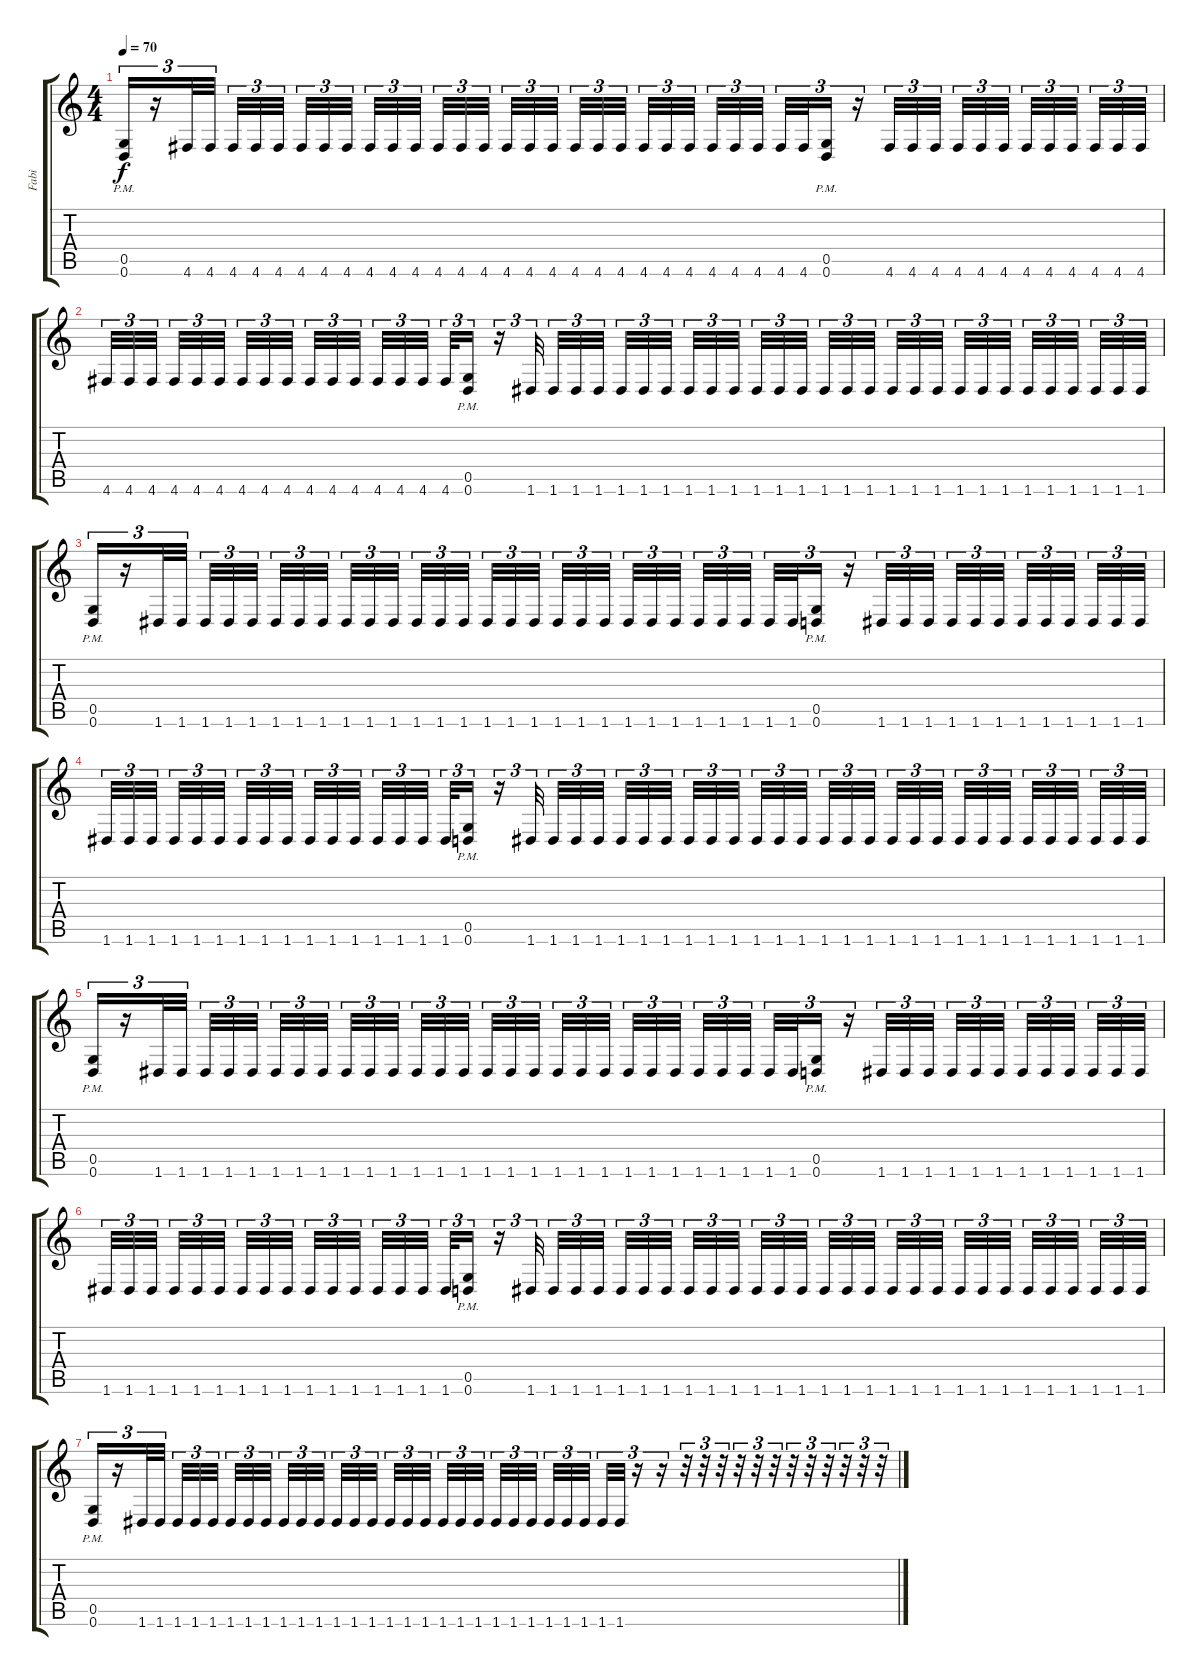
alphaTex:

\track ("Fabi" "Fabi") {instrument distortionguitar}
\staff {score tabs}
\tuning (D4 A3 F3 C3 G2 D2) {hide}
\ts (4 4)
\tempo 70
\clef g2
\ks c
(0.5{pm} 0.6{pm}).16{tu (3 2) dy f} r.16{tu (3 2)} 4.6.32{tu (3 2)} 4.6.32{tu (3 2) beam splitsecondary} 4.6.32{tu (3 2)} 4.6.32{tu (3 2)} 4.6.32{tu (3 2) beam splitsecondary} 4.6.32{tu (3 2)} 4.6.32{tu (3 2)} 4.6.32{tu (3 2)} 4.6.32{tu (3 2)} 4.6.32{tu (3 2)} 4.6.32{tu (3 2) beam splitsecondary} 4.6.32{tu (3 2)} 4.6.32{tu (3 2)} 4.6.32{tu (3 2) beam splitsecondary} 4.6.32{tu (3 2)} 4.6.32{tu (3 2)} 4.6.32{tu (3 2) beam splitsecondary} 4.6.32{tu (3 2)} 4.6.32{tu (3 2)} 4.6.32{tu (3 2)} 4.6.32{tu (3 2)} 4.6.32{tu (3 2)} 4.6.32{tu (3 2) beam splitsecondary} 4.6.32{tu (3 2)} 4.6.32{tu (3 2)} 4.6.32{tu (3 2) beam splitsecondary} 4.6.32{tu (3 2)} 4.6.32{tu (3 2)} (0.5{pm} 0.6{pm}).16{tu (3 2)} r.16{tu (3 2)} 4.6.32{tu (3 2)} 4.6.32{tu (3 2)} 4.6.32{tu (3 2) beam splitsecondary} 4.6.32{tu (3 2)} 4.6.32{tu (3 2)} 4.6.32{tu (3 2) beam splitsecondary} 4.6.32{tu (3 2)} 4.6.32{tu (3 2)} 4.6.32{tu (3 2) beam splitsecondary} 4.6.32{tu (3 2)} 4.6.32{tu (3 2)} 4.6.32{tu (3 2)} |
4.6.32{tu (3 2)} 4.6.32{tu (3 2)} 4.6.32{tu (3 2) beam splitsecondary} 4.6.32{tu (3 2)} 4.6.32{tu (3 2)} 4.6.32{tu (3 2) beam splitsecondary} 4.6.32{tu (3 2)} 4.6.32{tu (3 2)} 4.6.32{tu (3 2) beam splitsecondary} 4.6.32{tu (3 2)} 4.6.32{tu (3 2)} 4.6.32{tu (3 2)} 4.6.32{tu (3 2)} 4.6.32{tu (3 2)} 4.6.32{tu (3 2) beam splitsecondary} 4.6.32{tu (3 2)} (0.5{pm} 0.6{pm}).16{tu (3 2)} r.16{tu (3 2)} 1.6.32{tu (3 2) beam splitsecondary} 1.6.32{tu (3 2)} 1.6.32{tu (3 2)} 1.6.32{tu (3 2)} 1.6.32{tu (3 2)} 1.6.32{tu (3 2)} 1.6.32{tu (3 2) beam splitsecondary} 1.6.32{tu (3 2)} 1.6.32{tu (3 2)} 1.6.32{tu (3 2) beam splitsecondary} 1.6.32{tu (3 2)} 1.6.32{tu (3 2)} 1.6.32{tu (3 2) beam splitsecondary} 1.6.32{tu (3 2)} 1.6.32{tu (3 2)} 1.6.32{tu (3 2)} 1.6.32{tu (3 2)} 1.6.32{tu (3 2)} 1.6.32{tu (3 2) beam splitsecondary} 1.6.32{tu (3 2)} 1.6.32{tu (3 2)} 1.6.32{tu (3 2) beam splitsecondary} 1.6.32{tu (3 2)} 1.6.32{tu (3 2)} 1.6.32{tu (3 2) beam splitsecondary} 1.6.32{tu (3 2)} 1.6.32{tu (3 2)} 1.6.32{tu (3 2)} |
(0.5{pm} 0.6{pm}).16{tu (3 2)} r.16{tu (3 2)} 1.6.32{tu (3 2)} 1.6.32{tu (3 2) beam splitsecondary} 1.6.32{tu (3 2)} 1.6.32{tu (3 2)} 1.6.32{tu (3 2) beam splitsecondary} 1.6.32{tu (3 2)} 1.6.32{tu (3 2)} 1.6.32{tu (3 2)} 1.6.32{tu (3 2)} 1.6.32{tu (3 2)} 1.6.32{tu (3 2) beam splitsecondary} 1.6.32{tu (3 2)} 1.6.32{tu (3 2)} 1.6.32{tu (3 2) beam splitsecondary} 1.6.32{tu (3 2)} 1.6.32{tu (3 2)} 1.6.32{tu (3 2) beam splitsecondary} 1.6.32{tu (3 2)} 1.6.32{tu (3 2)} 1.6.32{tu (3 2)} 1.6.32{tu (3 2)} 1.6.32{tu (3 2)} 1.6.32{tu (3 2) beam splitsecondary} 1.6.32{tu (3 2)} 1.6.32{tu (3 2)} 1.6.32{tu (3 2) beam splitsecondary} 1.6.32{tu (3 2)} 1.6.32{tu (3 2)} (0.5{pm} 0.6{pm}).16{tu (3 2)} r.16{tu (3 2)} 1.6.32{tu (3 2)} 1.6.32{tu (3 2)} 1.6.32{tu (3 2) beam splitsecondary} 1.6.32{tu (3 2)} 1.6.32{tu (3 2)} 1.6.32{tu (3 2) beam splitsecondary} 1.6.32{tu (3 2)} 1.6.32{tu (3 2)} 1.6.32{tu (3 2) beam splitsecondary} 1.6.32{tu (3 2)} 1.6.32{tu (3 2)} 1.6.32{tu (3 2)} |
1.6.32{tu (3 2)} 1.6.32{tu (3 2)} 1.6.32{tu (3 2) beam splitsecondary} 1.6.32{tu (3 2)} 1.6.32{tu (3 2)} 1.6.32{tu (3 2) beam splitsecondary} 1.6.32{tu (3 2)} 1.6.32{tu (3 2)} 1.6.32{tu (3 2) beam splitsecondary} 1.6.32{tu (3 2)} 1.6.32{tu (3 2)} 1.6.32{tu (3 2)} 1.6.32{tu (3 2)} 1.6.32{tu (3 2)} 1.6.32{tu (3 2) beam splitsecondary} 1.6.32{tu (3 2)} (0.5{pm} 0.6{pm}).16{tu (3 2)} r.16{tu (3 2)} 1.6.32{tu (3 2) beam splitsecondary} 1.6.32{tu (3 2)} 1.6.32{tu (3 2)} 1.6.32{tu (3 2)} 1.6.32{tu (3 2)} 1.6.32{tu (3 2)} 1.6.32{tu (3 2) beam splitsecondary} 1.6.32{tu (3 2)} 1.6.32{tu (3 2)} 1.6.32{tu (3 2) beam splitsecondary} 1.6.32{tu (3 2)} 1.6.32{tu (3 2)} 1.6.32{tu (3 2) beam splitsecondary} 1.6.32{tu (3 2)} 1.6.32{tu (3 2)} 1.6.32{tu (3 2)} 1.6.32{tu (3 2)} 1.6.32{tu (3 2)} 1.6.32{tu (3 2) beam splitsecondary} 1.6.32{tu (3 2)} 1.6.32{tu (3 2)} 1.6.32{tu (3 2) beam splitsecondary} 1.6.32{tu (3 2)} 1.6.32{tu (3 2)} 1.6.32{tu (3 2) beam splitsecondary} 1.6.32{tu (3 2)} 1.6.32{tu (3 2)} 1.6.32{tu (3 2)} |
(0.5{pm} 0.6{pm}).16{tu (3 2)} r.16{tu (3 2)} 1.6.32{tu (3 2)} 1.6.32{tu (3 2) beam splitsecondary} 1.6.32{tu (3 2)} 1.6.32{tu (3 2)} 1.6.32{tu (3 2) beam splitsecondary} 1.6.32{tu (3 2)} 1.6.32{tu (3 2)} 1.6.32{tu (3 2)} 1.6.32{tu (3 2)} 1.6.32{tu (3 2)} 1.6.32{tu (3 2) beam splitsecondary} 1.6.32{tu (3 2)} 1.6.32{tu (3 2)} 1.6.32{tu (3 2) beam splitsecondary} 1.6.32{tu (3 2)} 1.6.32{tu (3 2)} 1.6.32{tu (3 2) beam splitsecondary} 1.6.32{tu (3 2)} 1.6.32{tu (3 2)} 1.6.32{tu (3 2)} 1.6.32{tu (3 2)} 1.6.32{tu (3 2)} 1.6.32{tu (3 2) beam splitsecondary} 1.6.32{tu (3 2)} 1.6.32{tu (3 2)} 1.6.32{tu (3 2) beam splitsecondary} 1.6.32{tu (3 2)} 1.6.32{tu (3 2)} (0.5{pm} 0.6{pm}).16{tu (3 2)} r.16{tu (3 2)} 1.6.32{tu (3 2)} 1.6.32{tu (3 2)} 1.6.32{tu (3 2) beam splitsecondary} 1.6.32{tu (3 2)} 1.6.32{tu (3 2)} 1.6.32{tu (3 2) beam splitsecondary} 1.6.32{tu (3 2)} 1.6.32{tu (3 2)} 1.6.32{tu (3 2) beam splitsecondary} 1.6.32{tu (3 2)} 1.6.32{tu (3 2)} 1.6.32{tu (3 2)} |
1.6.32{tu (3 2)} 1.6.32{tu (3 2)} 1.6.32{tu (3 2) beam splitsecondary} 1.6.32{tu (3 2)} 1.6.32{tu (3 2)} 1.6.32{tu (3 2) beam splitsecondary} 1.6.32{tu (3 2)} 1.6.32{tu (3 2)} 1.6.32{tu (3 2) beam splitsecondary} 1.6.32{tu (3 2)} 1.6.32{tu (3 2)} 1.6.32{tu (3 2)} 1.6.32{tu (3 2)} 1.6.32{tu (3 2)} 1.6.32{tu (3 2) beam splitsecondary} 1.6.32{tu (3 2)} (0.5{pm} 0.6{pm}).16{tu (3 2)} r.16{tu (3 2)} 1.6.32{tu (3 2) beam splitsecondary} 1.6.32{tu (3 2)} 1.6.32{tu (3 2)} 1.6.32{tu (3 2)} 1.6.32{tu (3 2)} 1.6.32{tu (3 2)} 1.6.32{tu (3 2) beam splitsecondary} 1.6.32{tu (3 2)} 1.6.32{tu (3 2)} 1.6.32{tu (3 2) beam splitsecondary} 1.6.32{tu (3 2)} 1.6.32{tu (3 2)} 1.6.32{tu (3 2) beam splitsecondary} 1.6.32{tu (3 2)} 1.6.32{tu (3 2)} 1.6.32{tu (3 2)} 1.6.32{tu (3 2)} 1.6.32{tu (3 2)} 1.6.32{tu (3 2) beam splitsecondary} 1.6.32{tu (3 2)} 1.6.32{tu (3 2)} 1.6.32{tu (3 2) beam splitsecondary} 1.6.32{tu (3 2)} 1.6.32{tu (3 2)} 1.6.32{tu (3 2) beam splitsecondary} 1.6.32{tu (3 2)} 1.6.32{tu (3 2)} 1.6.32{tu (3 2)} |
(0.5{pm} 0.6{pm}).16{tu (3 2)} r.16{tu (3 2)} 1.6.32{tu (3 2)} 1.6.32{tu (3 2) beam splitsecondary} 1.6.32{tu (3 2)} 1.6.32{tu (3 2)} 1.6.32{tu (3 2) beam splitsecondary} 1.6.32{tu (3 2)} 1.6.32{tu (3 2)} 1.6.32{tu (3 2)} 1.6.32{tu (3 2)} 1.6.32{tu (3 2)} 1.6.32{tu (3 2) beam splitsecondary} 1.6.32{tu (3 2)} 1.6.32{tu (3 2)} 1.6.32{tu (3 2) beam splitsecondary} 1.6.32{tu (3 2)} 1.6.32{tu (3 2)} 1.6.32{tu (3 2) beam splitsecondary} 1.6.32{tu (3 2)} 1.6.32{tu (3 2)} 1.6.32{tu (3 2)} 1.6.32{tu (3 2)} 1.6.32{tu (3 2)} 1.6.32{tu (3 2) beam splitsecondary} 1.6.32{tu (3 2)} 1.6.32{tu (3 2)} 1.6.32{tu (3 2) beam splitsecondary} 1.6.32{tu (3 2)} 1.6.32{tu (3 2)} r.16{tu (3 2)} r.16{tu (3 2)} r.32{tu (3 2)} r.32{tu (3 2)} r.32{tu (3 2)} r.32{tu (3 2)} r.32{tu (3 2)} r.32{tu (3 2)} r.32{tu (3 2)} r.32{tu (3 2)} r.32{tu (3 2)} r.32{tu (3 2)} r.32{tu (3 2)} r.32{tu (3 2)}
